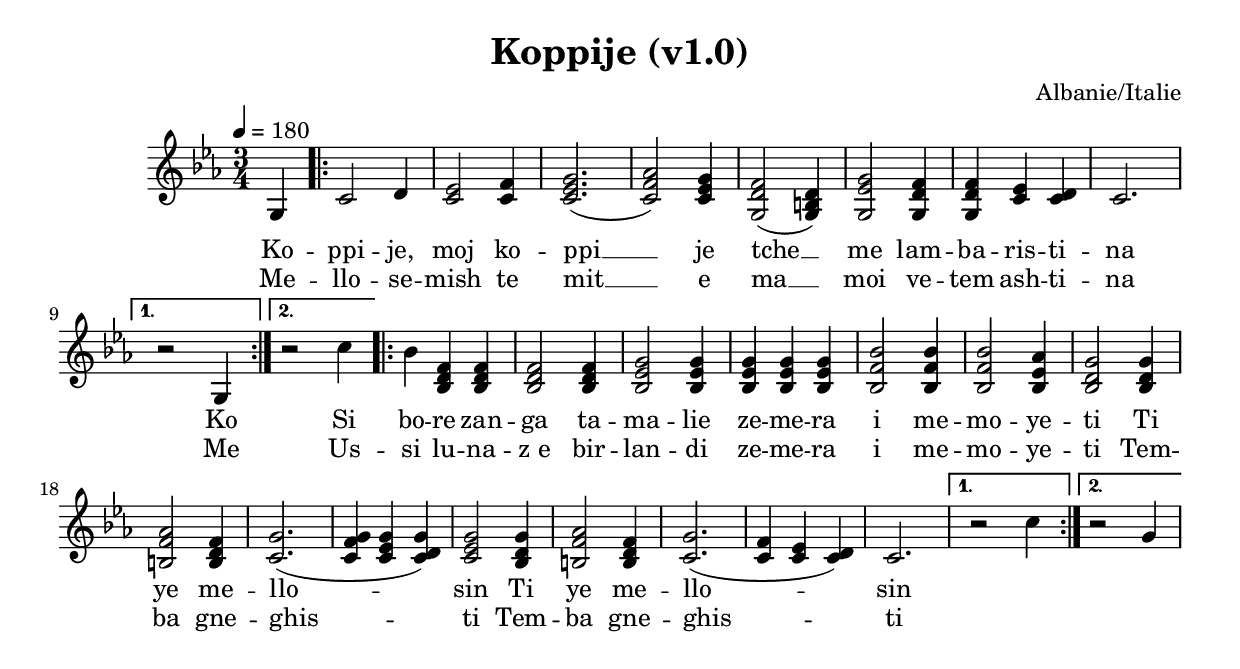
\version "2.22"


\header {
  title = "Koppije (v1.0)"
  composer = "Albanie/Italie"
}

\book {
  \bookOutputSuffix "tutti"
  \score {
    <<
      \new Staff {
	\new Voice = "melody" {
	  \relative {
	    \time 3/4 \tempo 4 = 180 \key c \minor
	    {
	      \partial 4 g4 |
	      \repeat volta 2 { c2 d4 | <c ees>2 <c f>4 | <c ees g>2.( | <c f aes>2) <c ees g>4 | <g d' f>2( <g b d>4) | <g ees' g>2 <g d' f>4 | <g d' f> <c ees> <c d> | c2. | }
	      \alternative {
		{ r2 g4 }
		{ r2 c'4 }
	      }
	      \repeat volta 2 {
		bes4 <bes, d f> <bes d f> | <bes d f>2 <bes d f>4 | <bes ees g>2 <bes ees g>4 | <bes ees g> <bes ees g> <bes ees g> | <bes f' bes>2 <bes f' bes>4 | <bes f' bes>2 <bes ees aes>4 | <bes d g>2
		<bes d g>4 | <b f' aes>2 <b d f>4 | <c g'>2.( | <c f g>4 <c es g>4 <c d g>4) | <c ees g>2 <bes d g>4 | <b f' aes>2 <b d f>4 | <c g'>2.( | <c f>4 <c ees>4 <c d>4) | c2. }
	      \alternative {
		{ r2 c'4 }
		{ r2 g4 }
	      }
	    }
	  }
	}
      }
      \new Lyrics \lyricsto "melody" {
	<<
	  {
	    Ko -- ppi -- je, moj ko -- ppi __ je tche __ me lam -- ba -- ris -- ti -- na Ko
	    Si bo -- re zan -- ga ta -- ma -- lie ze -- me -- ra i me -- mo -- ye -- ti
	    Ti ye me -- llo -- sin
	    Ti ye me -- llo__ -- sin
	  }
	  \new Lyrics { \set associatedVoice = "melody"
			Me -- llo -- se -- mish te mit __ e ma __ moi  ve -- tem ash -- ti -- na Me
			Us -- si lu -- na -- z_e bir -- lan -- di ze -- me -- ra i me -- mo -- ye -- ti
			Tem -- ba gne -- ghis -- ti
			Tem -- ba gne -- ghis -- ti
		      }
	>>
      } 
    >>
    \layout {}
    \midi {}
  }
}
